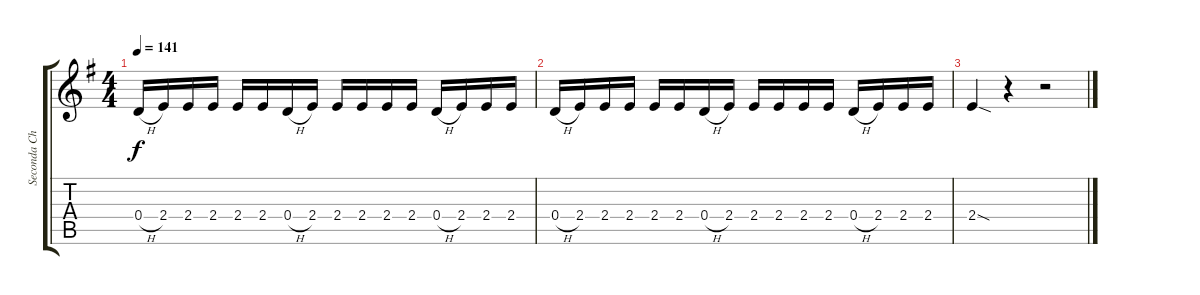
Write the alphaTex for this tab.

\track ("Seconda Chitarra" "Seconda Ch") {instrument electricguitarmuted}
\staff {score tabs}
\tuning (E4 B3 G3 D3 A2 E2) {hide}
\ts (4 4)
\tempo 141
\clef g2
\ks eminor
0.4{h}.16{dy f} 2.4.16 2.4.16 2.4.16 2.4.16 2.4.16 0.4{h}.16 2.4.16 2.4.16 2.4.16 2.4.16 2.4.16 0.4{h}.16 2.4.16 2.4.16 2.4.16 |
0.4{h}.16 2.4.16 2.4.16 2.4.16 2.4.16 2.4.16 0.4{h}.16 2.4.16 2.4.16 2.4.16 2.4.16 2.4.16 0.4{h}.16 2.4.16 2.4.16 2.4.16 |
2.4{sod}.4 r.4 r.2{instrument lead2sawtooth}
